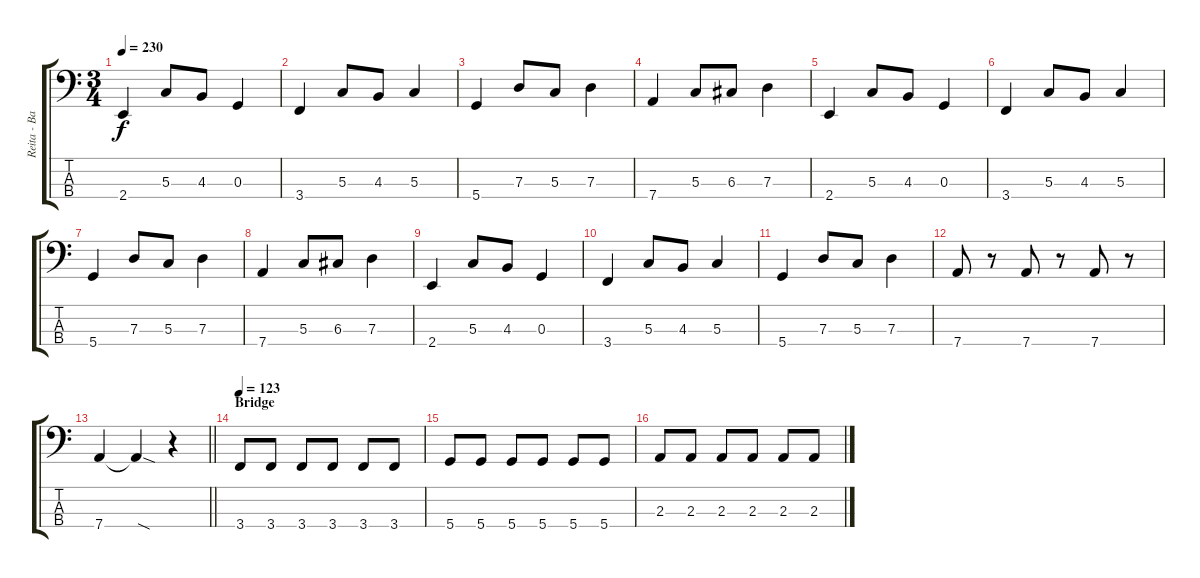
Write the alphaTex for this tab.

\track ("Reita - Bass" "Reita - Ba") {instrument electricbasspick}
\staff {score tabs}
\tuning (F2 C2 G1 D1) {hide}
\ts (3 4)
\tempo 230
\clef f4
\ks c
2.4.4{dy f} 5.3.8 4.3.8 0.3.4 |
3.4.4 5.3.8 4.3.8 5.3.4 |
5.4.4 7.3.8 5.3.8 7.3.4 |
7.4.4 5.3.8 6.3.8 7.3.4 |
2.4.4 5.3.8 4.3.8 0.3.4 |
3.4.4 5.3.8 4.3.8 5.3.4 |
5.4.4 7.3.8 5.3.8 7.3.4 |
7.4.4 5.3.8 6.3.8 7.3.4 |
2.4.4 5.3.8 4.3.8 0.3.4 |
3.4.4 5.3.8 4.3.8 5.3.4 |
5.4.4 7.3.8 5.3.8 7.3.4 |
7.4.8 r.8 7.4.8 r.8 7.4.8 r.8 |
\barLineRight lightlight
7.4.4 7.4{sod t}.4 r.4 |
\section ("" "Bridge")
\tempo 123
3.4.8 3.4.8 3.4.8 3.4.8 3.4.8 3.4.8 |
5.4.8 5.4.8 5.4.8 5.4.8 5.4.8 5.4.8 |
2.3.8 2.3.8 2.3.8 2.3.8 2.3.8 2.3.8
